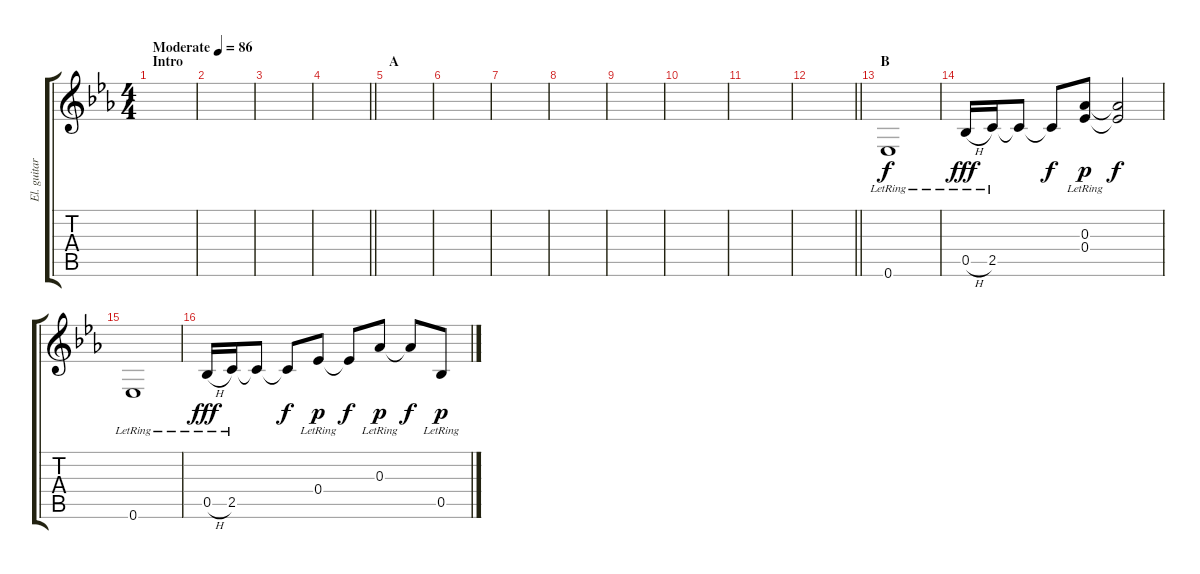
\track ("El. guitar (Drop-Eb tuning)" "El. guitar") {instrument electricguitarclean}
\staff {score tabs}
\tuning (F4 C4 Ab3 Eb3 Bb2 Eb2) {hide}
\ts (4 4)
\section ("" "Intro")
\tempo (86 "Moderate")
\clef g2
\ks eb
|
|
|
\barLineRight lightlight
|
\section ("" "A")
|
|
|
|
|
|
|
\barLineRight lightlight
|
\section ("" "B")
0.6{lr}.1 |
0.5{h lr}.16{dy fff} 2.5{lr}.16 2.5{t}.8 2.5{t}.8{dy f} (0.3{lr} 0.4{lr}).8{dy p} (0.3{t} 0.4{t}).2{dy f} |
0.6{lr}.1 |
0.5{h lr}.16{dy fff} 2.5{lr}.16 2.5{t}.8 2.5{t}.8{dy f} 0.4{lr}.8{dy p} 0.4{t}.8{dy f} 0.3{lr}.8{dy p} 0.3{t}.8{dy f} 0.5{lr}.8{dy p}
